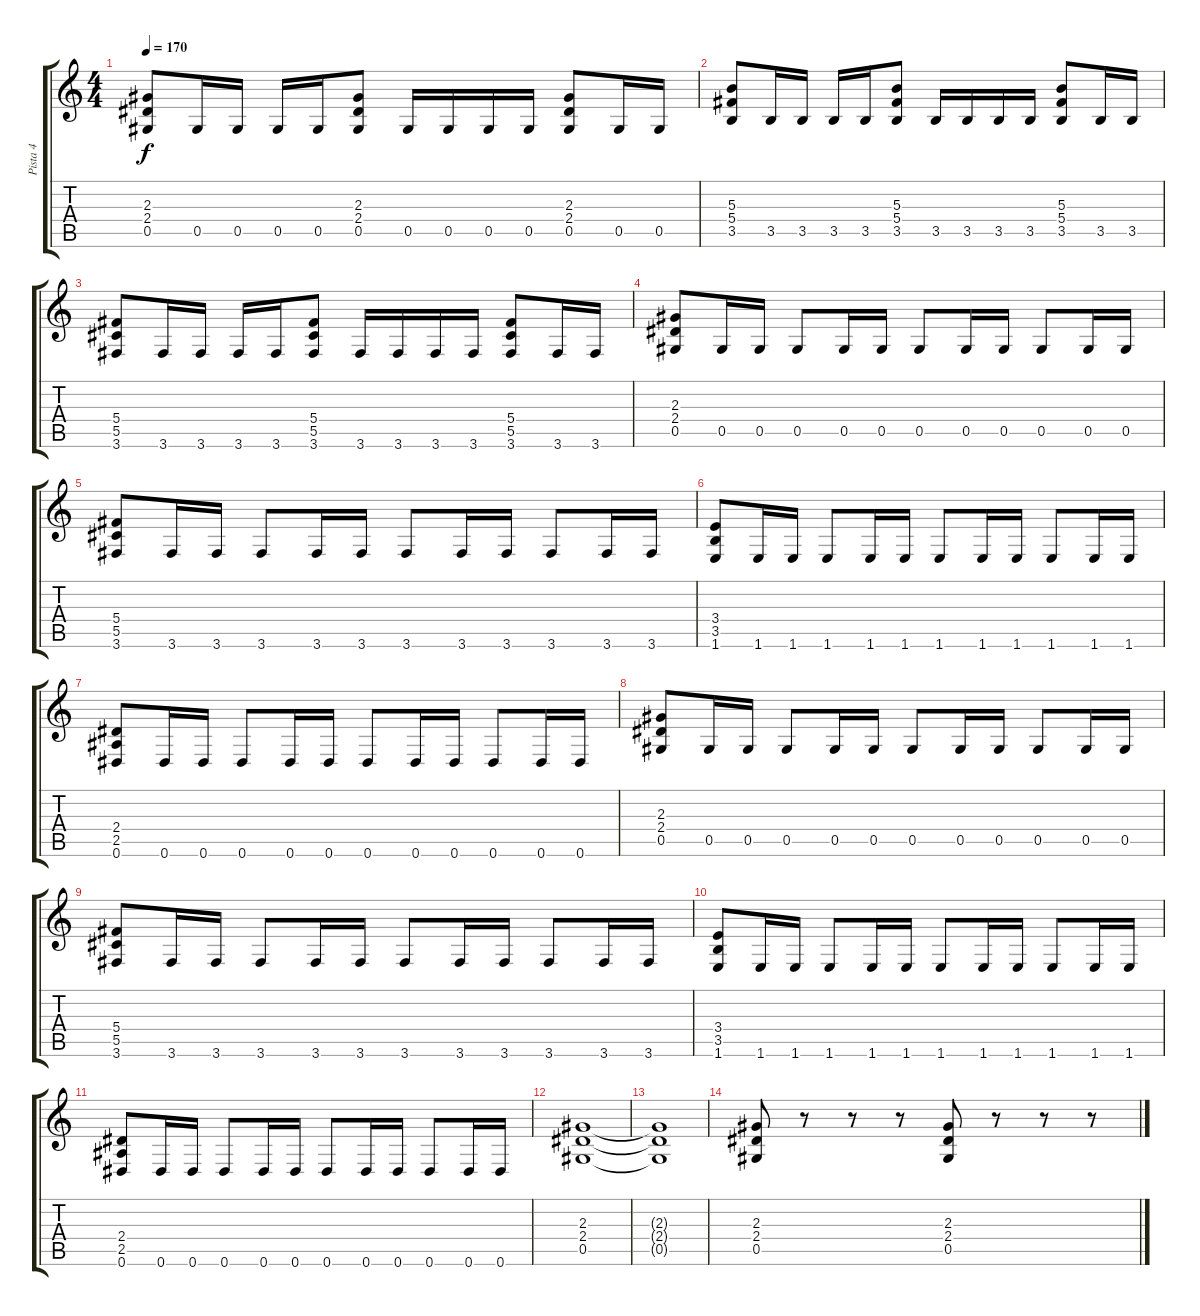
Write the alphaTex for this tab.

\track ("Pista 4" "Pista 4") {instrument distortionguitar}
\staff {score tabs}
\tuning (Eb4 Bb3 Gb3 Db3 Ab2 Eb2) {hide}
\ts (4 4)
\tempo 170
\clef g2
\ks c
(2.3 2.4 0.5).8{dy f} 0.5.16 0.5.16 0.5.16 0.5.16 (2.3 2.4 0.5).8 0.5.16 0.5.16 0.5.16 0.5.16 (2.3 2.4 0.5).8 0.5.16 0.5.16 |
(5.3 5.4 3.5).8 3.5.16 3.5.16 3.5.16 3.5.16 (5.3 5.4 3.5).8 3.5.16 3.5.16 3.5.16 3.5.16 (5.3 5.4 3.5).8 3.5.16 3.5.16 |
(5.4 5.5 3.6).8 3.6.16 3.6.16 3.6.16 3.6.16 (5.4 5.5 3.6).8 3.6.16 3.6.16 3.6.16 3.6.16 (5.4 5.5 3.6).8 3.6.16 3.6.16 |
(2.3 2.4 0.5).8 0.5.16 0.5.16 0.5.8 0.5.16 0.5.16 0.5.8 0.5.16 0.5.16 0.5.8 0.5.16 0.5.16 |
(5.4 5.5 3.6).8 3.6.16 3.6.16 3.6.8 3.6.16 3.6.16 3.6.8 3.6.16 3.6.16 3.6.8 3.6.16 3.6.16 |
(3.4 3.5 1.6).8 1.6.16 1.6.16 1.6.8 1.6.16 1.6.16 1.6.8 1.6.16 1.6.16 1.6.8 1.6.16 1.6.16 |
(2.4 2.5 0.6).8 0.6.16 0.6.16 0.6.8 0.6.16 0.6.16 0.6.8 0.6.16 0.6.16 0.6.8 0.6.16 0.6.16 |
(2.3 2.4 0.5).8 0.5.16 0.5.16 0.5.8 0.5.16 0.5.16 0.5.8 0.5.16 0.5.16 0.5.8 0.5.16 0.5.16 |
(5.4 5.5 3.6).8 3.6.16 3.6.16 3.6.8 3.6.16 3.6.16 3.6.8 3.6.16 3.6.16 3.6.8 3.6.16 3.6.16 |
(3.4 3.5 1.6).8 1.6.16 1.6.16 1.6.8 1.6.16 1.6.16 1.6.8 1.6.16 1.6.16 1.6.8 1.6.16 1.6.16 |
(2.4 2.5 0.6).8 0.6.16 0.6.16 0.6.8 0.6.16 0.6.16 0.6.8 0.6.16 0.6.16 0.6.8 0.6.16 0.6.16 |
(2.3 2.4 0.5).1 |
(2.3{t} 2.4{t} 0.5{t}).1 |
(2.3 2.4 0.5).8 r.8 r.8 r.8 (2.3 2.4 0.5).8 r.8 r.8 r.8
